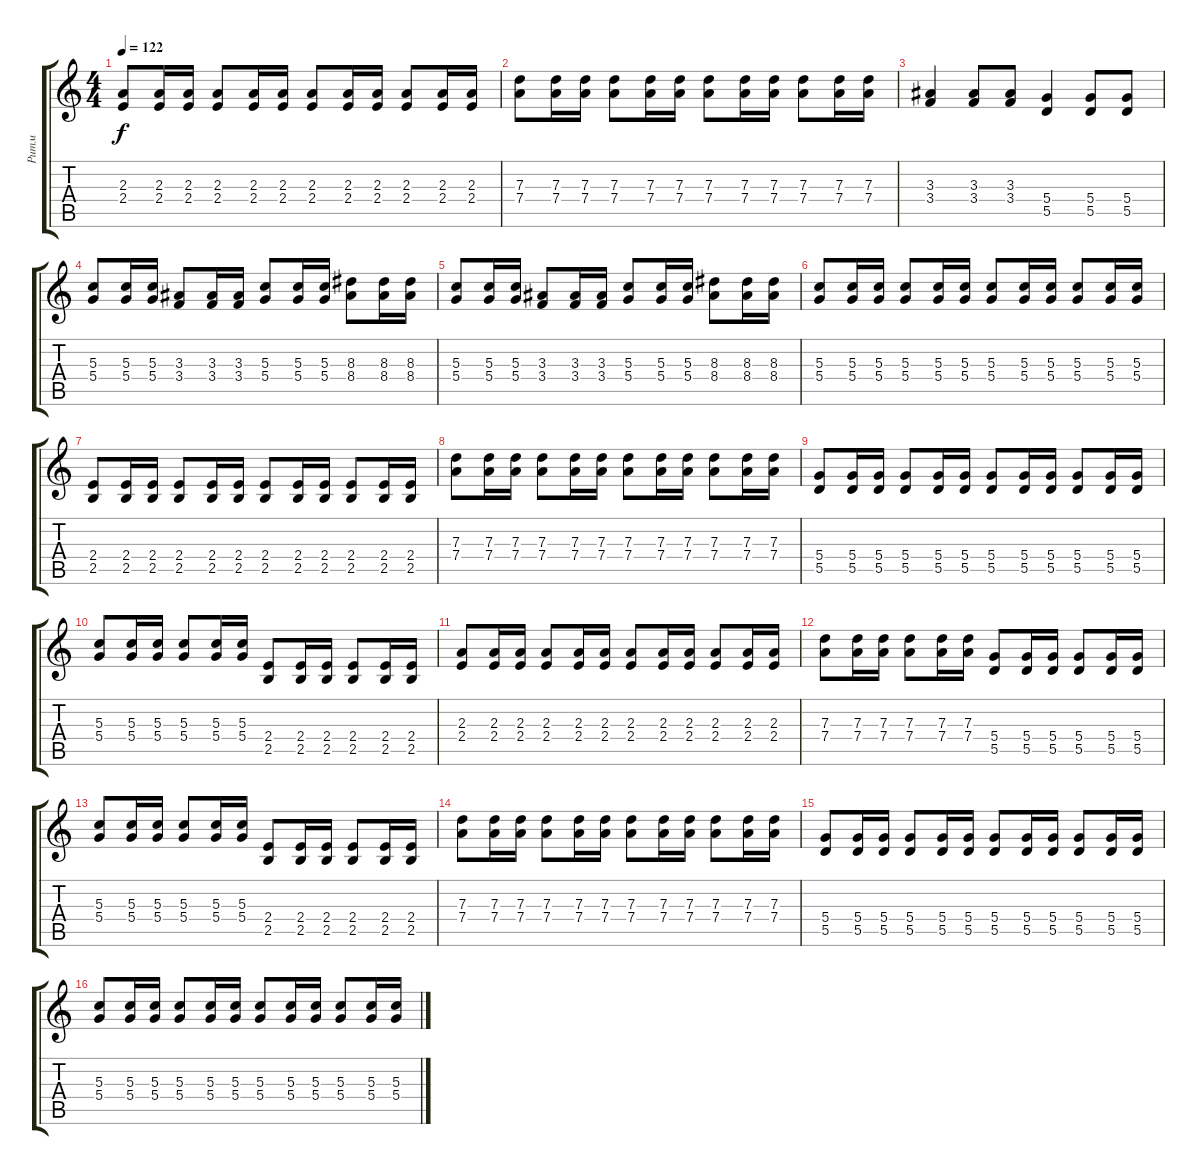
\track ("Ритм" "Ритм") {instrument overdrivenguitar}
\staff {score tabs}
\tuning (E4 B3 G3 D3 A2 E2) {hide}
\ts (4 4)
\tempo 122
\clef g2
\ks c
(2.3 2.4).8{dy f} (2.3 2.4).16 (2.3 2.4).16 (2.3 2.4).8 (2.3 2.4).16 (2.3 2.4).16 (2.3 2.4).8 (2.3 2.4).16 (2.3 2.4).16 (2.3 2.4).8 (2.3 2.4).16 (2.3 2.4).16 |
(7.3 7.4).8 (7.3 7.4).16 (7.3 7.4).16 (7.3 7.4).8 (7.3 7.4).16 (7.3 7.4).16 (7.3 7.4).8 (7.3 7.4).16 (7.3 7.4).16 (7.3 7.4).8 (7.3 7.4).16 (7.3 7.4).16 |
(3.3 3.4).4 (3.3 3.4).8 (3.3 3.4).8 (5.4 5.5).4 (5.4 5.5).8 (5.4 5.5).8 |
(5.3 5.4).8 (5.3 5.4).16 (5.3 5.4).16 (3.3 3.4).8 (3.3 3.4).16 (3.3 3.4).16 (5.3 5.4).8 (5.3 5.4).16 (5.3 5.4).16 (8.3 8.4).8 (8.3 8.4).16 (8.3 8.4).16 |
(5.3 5.4).8 (5.3 5.4).16 (5.3 5.4).16 (3.3 3.4).8 (3.3 3.4).16 (3.3 3.4).16 (5.3 5.4).8 (5.3 5.4).16 (5.3 5.4).16 (8.3 8.4).8 (8.3 8.4).16 (8.3 8.4).16 |
(5.3 5.4).8 (5.3 5.4).16 (5.3 5.4).16 (5.3 5.4).8 (5.3 5.4).16 (5.3 5.4).16 (5.3 5.4).8 (5.3 5.4).16 (5.3 5.4).16 (5.3 5.4).8 (5.3 5.4).16 (5.3 5.4).16 |
(2.4 2.5).8 (2.4 2.5).16 (2.4 2.5).16 (2.4 2.5).8 (2.4 2.5).16 (2.4 2.5).16 (2.4 2.5).8 (2.4 2.5).16 (2.4 2.5).16 (2.4 2.5).8 (2.4 2.5).16 (2.4 2.5).16 |
(7.3 7.4).8 (7.3 7.4).16 (7.3 7.4).16 (7.3 7.4).8 (7.3 7.4).16 (7.3 7.4).16 (7.3 7.4).8 (7.3 7.4).16 (7.3 7.4).16 (7.3 7.4).8 (7.3 7.4).16 (7.3 7.4).16 |
(5.4 5.5).8 (5.4 5.5).16 (5.4 5.5).16 (5.4 5.5).8 (5.4 5.5).16 (5.4 5.5).16 (5.4 5.5).8 (5.4 5.5).16 (5.4 5.5).16 (5.4 5.5).8 (5.4 5.5).16 (5.4 5.5).16 |
(5.3 5.4).8 (5.3 5.4).16 (5.3 5.4).16 (5.3 5.4).8 (5.3 5.4).16 (5.3 5.4).16 (2.4 2.5).8 (2.4 2.5).16 (2.4 2.5).16 (2.4 2.5).8 (2.4 2.5).16 (2.4 2.5).16 |
(2.3 2.4).8 (2.3 2.4).16 (2.3 2.4).16 (2.3 2.4).8 (2.3 2.4).16 (2.3 2.4).16 (2.3 2.4).8 (2.3 2.4).16 (2.3 2.4).16 (2.3 2.4).8 (2.3 2.4).16 (2.3 2.4).16 |
(7.3 7.4).8 (7.3 7.4).16 (7.3 7.4).16 (7.3 7.4).8 (7.3 7.4).16 (7.3 7.4).16 (5.4 5.5).8 (5.4 5.5).16 (5.4 5.5).16 (5.4 5.5).8 (5.4 5.5).16 (5.4 5.5).16 |
(5.3 5.4).8 (5.3 5.4).16 (5.3 5.4).16 (5.3 5.4).8 (5.3 5.4).16 (5.3 5.4).16 (2.4 2.5).8 (2.4 2.5).16 (2.4 2.5).16 (2.4 2.5).8 (2.4 2.5).16 (2.4 2.5).16 |
(7.3 7.4).8 (7.3 7.4).16 (7.3 7.4).16 (7.3 7.4).8 (7.3 7.4).16 (7.3 7.4).16 (7.3 7.4).8 (7.3 7.4).16 (7.3 7.4).16 (7.3 7.4).8 (7.3 7.4).16 (7.3 7.4).16 |
(5.4 5.5).8 (5.4 5.5).16 (5.4 5.5).16 (5.4 5.5).8 (5.4 5.5).16 (5.4 5.5).16 (5.4 5.5).8 (5.4 5.5).16 (5.4 5.5).16 (5.4 5.5).8 (5.4 5.5).16 (5.4 5.5).16 |
(5.3 5.4).8 (5.3 5.4).16 (5.3 5.4).16 (5.3 5.4).8 (5.3 5.4).16 (5.3 5.4).16 (5.3 5.4).8 (5.3 5.4).16 (5.3 5.4).16 (5.3 5.4).8 (5.3 5.4).16 (5.3 5.4).16
